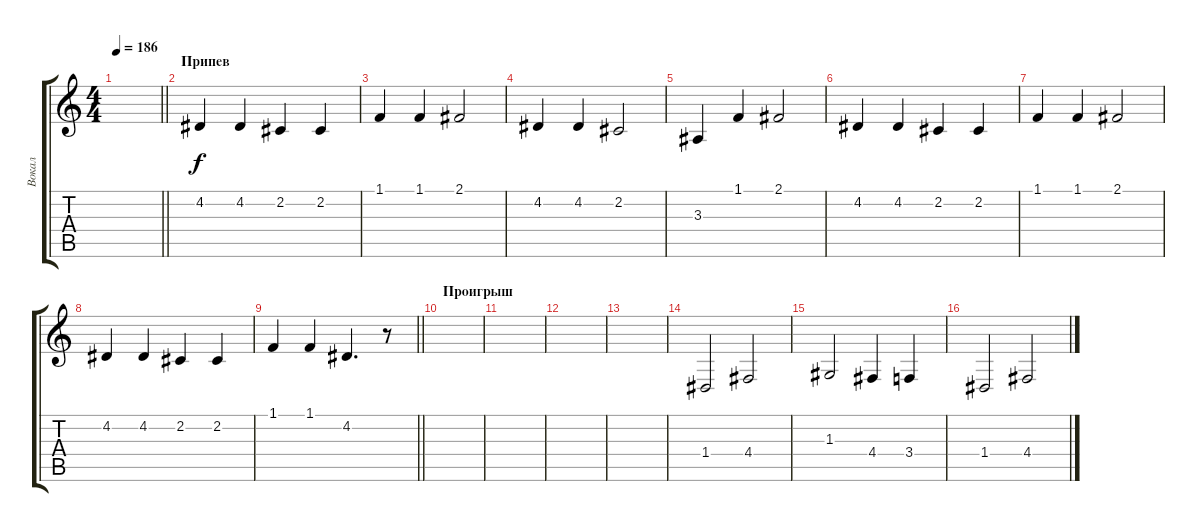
\track ("Вокал" "Вокал") {instrument oboe}
\staff {score tabs}
\tuning (E4 B3 G3 D3 A2 E2) {hide}
\ts (4 4)
\tempo 186
\clef g2
\barLineRight lightlight
\ks c
|
\section ("" "Припев")
4.2.4 4.2.4 2.2.4 2.2.4 |
1.1.4 1.1.4 2.1.2 |
4.2.4 4.2.4 2.2.2 |
3.3.4 1.1.4 2.1.2 |
4.2.4 4.2.4 2.2.4 2.2.4 |
1.1.4 1.1.4 2.1.2 |
4.2.4 4.2.4 2.2.4 2.2.4 |
\barLineRight lightlight
1.1.4 1.1.4 4.2.4{d} r.8 |
\section ("" "Проигрыш")
|
|
|
|
1.4.2 4.4.2 |
1.3.2 4.4.4 3.4.4 |
1.4.2 4.4.2
